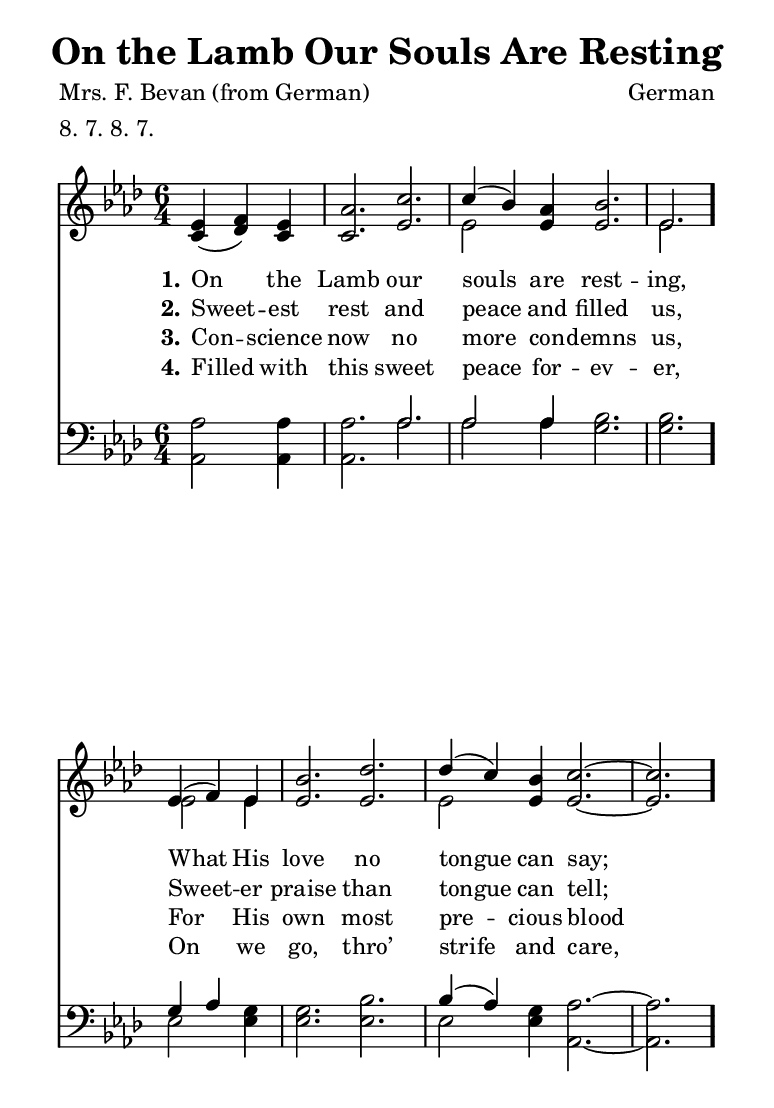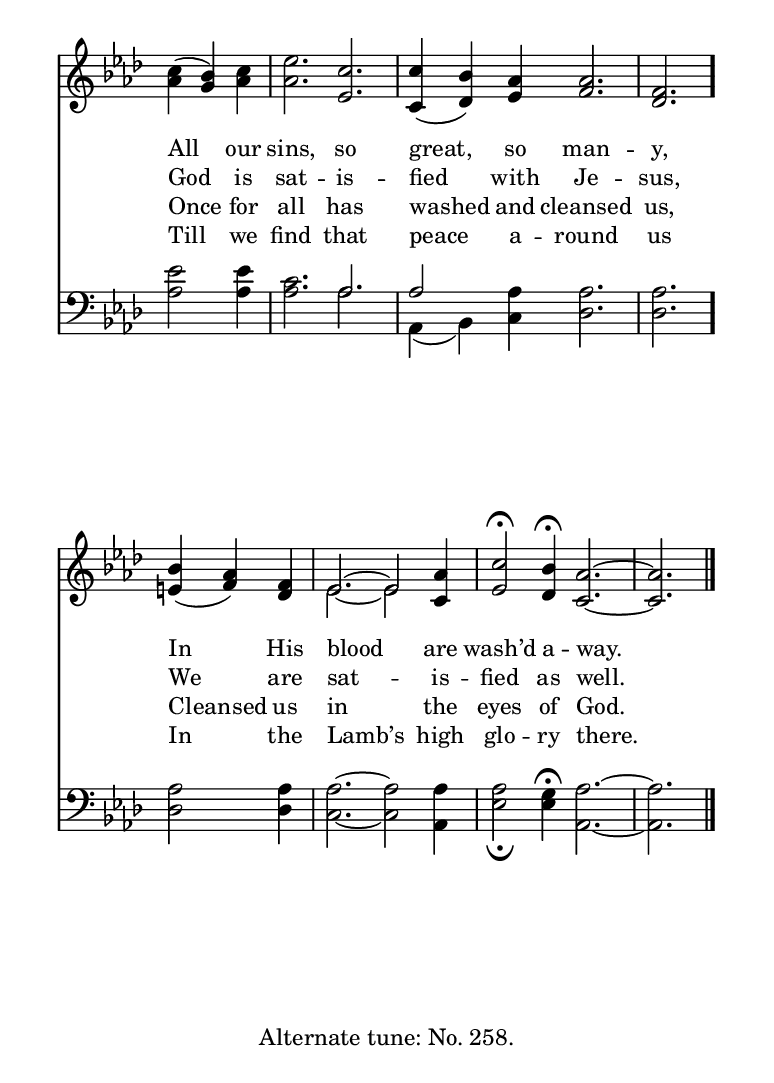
\include "common/global.ily"
\paper {
  \include "common/paper.ily"
  ragged-last-bottom = ##t
  systems-per-page = ##f
  system-count = #(cond (is-eogsized 2) (#t #f))
}

\header{
  hymnnumber = "171"
  title = "On the Lamb Our Souls Are Resting"
  tunename = "Zurich"
  meter = "8. 7. 8. 7."
  poet = "Mrs. F. Bevan (from German)"
  composer = "German"
  %copyright = ""
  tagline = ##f
}

ta = { \tempo 2=80 }
tb = { \tempo 2=40 }

global = {
  \include "common/overrides.ily"
  \override Staff.TimeSignature.style = #'numbered
  \time 6/4
  \override Score.MetronomeMark.transparent = ##t % hide all fermata changes too
  \tempo 2=80
  \key aes \major
  \partial 2.
  \autoBeamOff
}

notesSoprano = {
\global
\relative c' {

  ees4( f) ees | aes2. c | c4( bes) aes bes2. | ees,
  ees4( f) ees | bes'2. des | des4( c) bes c2. ~ | c
  c4( bes) c | ees2. c | c4( bes) aes aes2. | f
  bes4( aes) f | ees2. ~ ees2 aes4 | \tb c2 \fermata bes4 \fermata \ta aes2. ~ | aes

  \bar "|."

}
}

notesAlto = {
\global
\relative e' {

  c4( des) c | c2. ees | ees2 ees4 ees2. | ees2.
  ees2 ees4 | ees2. ees | ees2 ees4 ees2. ~ | ees
  aes4( g) aes | aes2. ees2. | c4( des) ees f2. | des
  e4( f) des | ees2. ~ ees2 c4 | ees2 des4 c2. ~ | c

}
}

notesTenor = {
\global
\relative a {

  aes2 aes4 | aes2. aes | aes2 aes4 bes2. | bes
  g4 aes g | g2. bes2. | bes4( aes) g aes2. ~ | aes
  ees'2 ees4 | c2. aes | aes2 aes4 aes2. | aes
  aes2 aes4 | aes2. ~ aes2 aes4 | aes2 g4 aes2. ~ | aes

}
}

notesBass = {
\global
\relative f, {

  aes2 aes4 | aes2. aes' | aes2 aes4 g2. | g
  ees2 ees4 | ees2. ees | ees2 ees4 aes,2. ~ | aes
  aes'2 aes4 | aes2. aes | aes,4( bes) c des2. | des
  des2 des4 | c2. ~ c2 aes4 | ees'2_\fermata ees4 \fermata aes,2. ~ | aes

}
}

wordsA = \lyricmode {
\set stanza = "1."

On the Lamb our souls are rest -- ing, \bar "."
What His love no tongue can say; \bar "."
All our sins, so great, so man -- y, \bar "."
In His blood are wash’d a -- way. \bar "."

}

wordsB = \lyricmode {
\set stanza = "2."

Sweet -- est rest and peace and filled us,
Sweet -- er praise than tongue can tell;
God is sat -- is -- fied with Je -- sus,
We are sat -- is -- fied as well.

}

wordsC = \lyricmode {
\set stanza = "3."

Con -- science now no more con -- demns us,
For His own most pre -- cious blood
Once for all has washed and cleansed us,
Cleansed us in the eyes of God.

}

wordsD = \lyricmode {
\set stanza = "4."

Filled with this sweet peace for -- ev -- er,
On we go, thro’ strife and care,
Till we find that peace a -- round us
In the Lamb’s high glo -- ry there.

}

\score {
  \context ChoirStaff <<
    \context Staff = upper <<
      \set Staff.autoBeaming = ##f
      \set ChoirStaff.systemStartDelimiter = #'SystemStartBar
      \set ChoirStaff.printPartCombineTexts = ##f
      \partcombine #'(2 . 9) \notesSoprano \notesAlto
      \context NullVoice = sopranos { \voiceOne << \notesSoprano >> }
      \context NullVoice = altos { \voiceTwo << \notesAlto >> }
      \context Lyrics = one   \lyricsto sopranos \wordsA
      \context Lyrics = two   \lyricsto sopranos \wordsB
      \context Lyrics = three \lyricsto sopranos \wordsC
      \context Lyrics = four  \lyricsto sopranos \wordsD
    >>
    \context Staff = men <<
      \set Staff.autoBeaming = ##f
      \clef bass
      \set ChoirStaff.printPartCombineTexts = ##f
      \partcombine #'(2 . 9) \notesTenor \notesBass
      \context NullVoice = tenors { \voiceOne << \notesTenor >> }
      \context NullVoice = basses { \voiceTwo << \notesBass >> }
    >>
  >>
  \layout {
    \include "common/layout.ily"
  }
  \midi{
    \include "common/midi.ily"
  }
}

\noPageBreak

\markup { \vspace #2 \fill-line { \raise #2 \line { Alternate tune: No. 258. } } }

\version "2.19.49"  % necessary for upgrading to future LilyPond versions.

% vi:set et ts=2 sw=2 ai nocindent syntax=lilypond:
